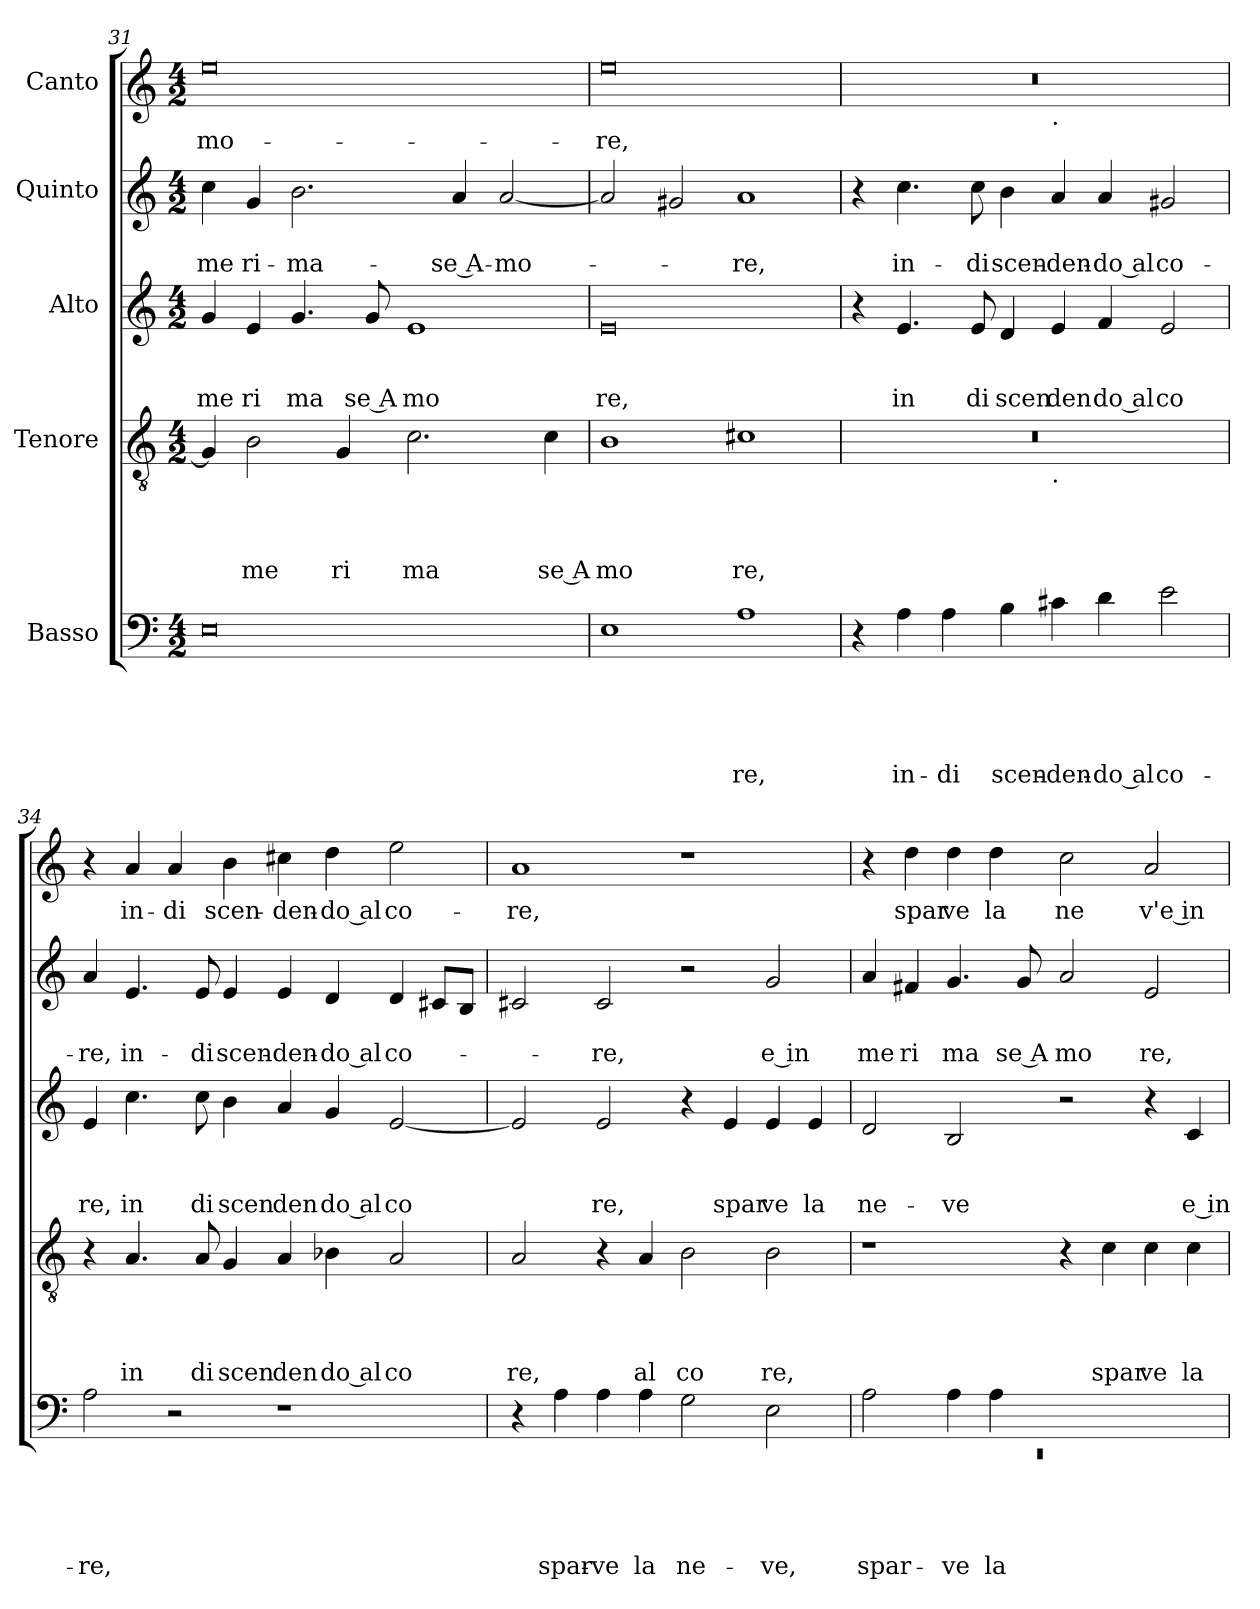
**kern	**text	**text	**text	**text	**text	**kern	**text	**text	**text	**text	**kern	**text	**text	**text	**kern	**text	**text	**kern	**text
*part5	*part5	*part5	*part5	*part5	*part5	*part4	*part4	*part4	*part4	*part4	*part3	*part3	*part3	*part3	*part2	*part2	*part2	*part1	*part1
*staff5	*staff5	*staff5	*staff5	*staff5	*staff5	*staff4	*staff4	*staff4	*staff4	*staff4	*staff3	*staff3	*staff3	*staff3	*staff2	*staff2	*staff2	*staff1	*staff1
*I"Basso	*	*	*	*	*	*I"Tenore	*	*	*	*	*I"Alto	*	*	*	*I"Quinto	*	*	*I"Canto	*
!!LO:LB:g=z
*clefF4	*	*	*	*	*	*clefGv2	*	*	*	*	*clefG2	*	*	*	*clefG2	*	*	*clefG2	*
*k[]	*	*	*	*	*	*k[]	*	*	*	*	*k[]	*	*	*	*k[]	*	*	*k[]	*
*C:	*	*	*	*	*	*C:	*	*	*	*	*C:	*	*	*	*C:	*	*	*C:	*
*M4/2	*	*	*	*	*	*M4/2	*	*	*	*	*M4/2	*	*	*	*M4/2	*	*	*M4/2	*
=31	=31	=31	=31	=31	=31	=31	=31	=31	=31	=31	=31	=31	=31	=31	=31	=31	=31	=31	=31
!	!	!	!	!	!	!	!	!	!	!	!	!	!	!LO:LY:b	!	!	!LO:LY:b	!	!LO:LY:b
0E	.	.	.	.	.	4G/]	.	.	.	.	4g/	.	.	me	4cc\	.	me	0ee	mo-
!	!	!	!	!	!	!	!	!	!	!LO:LY:b	!	!	!	!LO:LY:b	!	!	!LO:LY:b	!	!
.	.	.	.	.	.	2B\	.	.	.	me	4e/	.	.	ri	4g/	.	ri-	.	.
!	!	!	!	!	!	!	!	!	!	!	!	!	!	!LO:LY:b	!	!	!LO:LY:b	!	!
.	.	.	.	.	.	.	.	.	.	.	4.g/	.	.	ma	2.b\	.	-ma-	.	.
!	!	!	!	!	!	!	!	!	!	!LO:LY:b	!	!	!	!	!	!	!	!	!
.	.	.	.	.	.	4G/	.	.	.	ri	.	.	.	.	.	.	.	.	.
!	!	!	!	!	!	!	!	!	!	!	!	!	!	!LO:LY:b:rj	!	!	!	!	!
.	.	.	.	.	.	.	.	.	.	.	8g/	.	.	se A	.	.	.	.	.
!	!	!	!	!	!	!	!	!	!	!LO:LY:b	!	!	!	!LO:LY:b	!	!	!	!	!
.	.	.	.	.	.	2.c\	.	.	.	ma	1e	.	.	mo	.	.	.	.	.
!	!	!	!	!	!	!	!	!	!	!	!	!	!	!	!	!	!LO:LY:b:rj	!	!
.	.	.	.	.	.	.	.	.	.	.	.	.	.	.	4a/	.	-se A-	.	.
!	!	!	!	!	!	!	!	!	!	!	!	!	!	!	!	!	!LO:LY:b	!	!
.	.	.	.	.	.	.	.	.	.	.	.	.	.	.	[<2a/	.	-mo-	.	.
!	!	!	!	!	!	!	!	!	!	!LO:LY:b:rj	!	!	!	!	!	!	!	!	!
.	.	.	.	.	.	4c\	.	.	.	se A	.	.	.	.	.	.	.	.	.
=32	=32	=32	=32	=32	=32	=32	=32	=32	=32	=32	=32	=32	=32	=32	=32	=32	=32	=32	=32
!	!	!	!	!	!	!	!	!	!	!LO:LY:b	!	!	!	!LO:LY:b	!	!	!	!	!LO:LY:b
1E	.	.	.	.	.	1B	.	.	.	mo	0e	.	.	re,	2a/]	.	.	0ee	-re,
.	.	.	.	.	.	.	.	.	.	.	.	.	.	.	2g#X/	.	.	.	.
!	!	!	!	!	!LO:LY:b	!	!	!	!	!LO:LY:b	!	!	!	!	!	!	!LO:LY:b	!	!
1A	.	.	.	.	-re,	1c#X	.	.	.	re,	.	.	.	.	1a	.	-re,	.	.
=33	=33	=33	=33	=33	=33	=33	=33	=33	=33	=33	=33	=33	=33	=33	=33	=33	=33	=33	=33
*	*	*	*	*	*	*^	*	*	*	*	*	*	*	*	*	*	*	*^	*
4r	.	.	.	.	.	0r	1ryy	.	.	.	.	4r	.	.	.	4r	.	.	0r	1ryy	.
!	!	!	!	!	!LO:LY:b	!	!	!	!	!	!	!	!	!	!LO:LY:b	!	!	!LO:LY:b	!	!	!
4A\	.	.	.	.	in-	.	.	.	.	.	.	4.e/	.	.	in	4.cc\	.	in-	.	.	.
!	!	!	!	!	!LO:LY:b	!	!	!	!	!	!	!	!	!	!	!	!	!	!	!	!
4A\	.	.	.	.	-di	.	.	.	.	.	.	.	.	.	.	.	.	.	.	.	.
!	!	!	!	!	!	!	!	!	!	!	!	!	!	!	!LO:LY:b	!	!	!LO:LY:b	!	!	!
.	.	.	.	.	.	.	.	.	.	.	.	8e/	.	.	di	8cc\	.	-di	.	.	.
!	!	!	!	!	!LO:LY:b	!	!	!	!	!	!	!	!	!	!LO:LY:b	!	!	!LO:LY:b	!	!	!
4B\	.	.	.	.	scen-	.	.	.	.	.	.	4d/	.	.	scen	4b\	.	scen-	.	.	.
!	!	!	!	!	!	!	!	!	!	!	!	!	!	!	!	!	!	!	!	!LO:TX:b:t=.	!
!	!	!	!	!	!	!	!LO:TX:b:t=.	!	!	!	!	!	!	!	!	!	!	!	!	!	!
!	!	!	!	!	!LO:LY:b	!	!	!	!	!	!	!	!	!	!LO:LY:b	!	!	!LO:LY:b	!	!	!
4c#X\	.	.	.	.	-den-	.	1ryy	.	.	.	.	4e/	.	.	den	4a/	.	-den-	.	1ryy	.
!	!	!	!	!	!LO:LY:b:rj	!	!	!	!	!	!	!	!	!	!LO:LY:b:rj	!	!	!LO:LY:b:rj	!	!	!
4d\	.	.	.	.	-do al	.	.	.	.	.	.	4f/	.	.	do al	4a/	.	-do al	.	.	.
!	!	!	!	!	!LO:LY:b	!	!	!	!	!	!	!	!	!	!LO:LY:b	!	!	!LO:LY:b	!	!	!
2e\	.	.	.	.	co-	.	.	.	.	.	.	2e/	.	.	co	2g#X/	.	co-	.	.	.
=34	=34	=34	=34	=34	=34	=34	=34	=34	=34	=34	=34	=34	=34	=34	=34	=34	=34	=34	=34	=34	=34
!	!	!	!	!	!LO:LY:b	!	!	!	!	!	!	!	!	!	!LO:LY:b	!	!	!LO:LY:b	!	!	!
*	*	*	*	*	*	*v	*v	*	*	*	*	*	*	*	*	*	*	*	*v	*v	*
2A\	.	.	.	.	-re,	4r	.	.	.	.	4e/	.	.	re,	4a/	.	-re,	4r	.
!	!	!	!	!	!	!	!	!	!	!LO:LY:b	!	!	!	!LO:LY:b	!	!	!LO:LY:b	!	!LO:LY:b
.	.	.	.	.	.	4.A/	.	.	.	in	4.cc\	.	.	in	4.e/	.	in-	4a/	in-
!	!	!	!	!	!	!	!	!	!	!	!	!	!	!	!	!	!	!	!LO:LY:b
2r	.	.	.	.	.	.	.	.	.	.	.	.	.	.	.	.	.	4a/	-di
!	!	!	!	!	!	!	!	!	!	!LO:LY:b	!	!	!	!LO:LY:b	!	!	!LO:LY:b	!	!
.	.	.	.	.	.	8A/	.	.	.	di	8cc\	.	.	di	8e/	.	-di	.	.
!	!	!	!	!	!	!	!	!	!	!LO:LY:b	!	!	!	!LO:LY:b	!	!	!LO:LY:b	!	!LO:LY:b
.	.	.	.	.	.	4G/	.	.	.	scen	4b\	.	.	scen	4e/	.	scen-	4b\	scen-
!	!	!	!	!	!	!	!	!	!	!LO:LY:b	!	!	!	!LO:LY:b	!	!	!LO:LY:b	!	!LO:LY:b
1r	.	.	.	.	.	4A/	.	.	.	den	4a/	.	.	den	4e/	.	-den-	4cc#X\	-den-
!	!	!	!	!	!	!	!	!	!	!LO:LY:b:rj	!	!	!	!LO:LY:b:rj	!	!	!LO:LY:b:rj	!	!LO:LY:b:rj
.	.	.	.	.	.	4B-X\	.	.	.	do al	4g/	.	.	do al	4d/	.	-do al	4dd\	-do al
!	!	!	!	!	!	!	!	!	!	!LO:LY:b	!	!	!	!LO:LY:b	!	!	!LO:LY:b	!	!LO:LY:b
.	.	.	.	.	.	2A/	.	.	.	co	[<2e/	.	.	co	4d/	.	co-	2ee\	co-
.	.	.	.	.	.	.	.	.	.	.	.	.	.	.	8c#X/L	.	.	.	.
.	.	.	.	.	.	.	.	.	.	.	.	.	.	.	8B/J	.	.	.	.
=35	=35	=35	=35	=35	=35	=35	=35	=35	=35	=35	=35	=35	=35	=35	=35	=35	=35	=35	=35
!	!	!	!	!	!	!	!	!	!	!LO:LY:b	!	!	!	!	!	!	!	!	!LO:LY:b
4r	.	.	.	.	.	2A/	.	.	.	re,	2e/]	.	.	.	2c#X/	.	.	1a	-re,
!	!	!	!	!	!LO:LY:b	!	!	!	!	!	!	!	!	!	!	!	!	!	!
4A\	.	.	.	.	spar-	.	.	.	.	.	.	.	.	.	.	.	.	.	.
!	!	!	!	!	!LO:LY:b	!	!	!	!	!	!	!	!	!LO:LY:b	!	!	!LO:LY:b	!	!
4A\	.	.	.	.	-ve	4r	.	.	.	.	2e/	.	.	re,	2c#/	.	-re,	.	.
!	!	!	!	!	!LO:LY:b	!	!	!	!	!LO:LY:b	!	!	!	!	!	!	!	!	!
4A\	.	.	.	.	la	4A/	.	.	.	al	.	.	.	.	.	.	.	.	.
!	!	!	!	!	!LO:LY:b	!	!	!	!	!LO:LY:b	!	!	!	!	!	!	!	!	!
2G\	.	.	.	.	ne-	2B\	.	.	.	co	4r	.	.	.	2r	.	.	1r	.
!	!	!	!	!	!	!	!	!	!	!	!	!	!	!LO:LY:b	!	!	!	!	!
.	.	.	.	.	.	.	.	.	.	.	4e/	.	.	spar	.	.	.	.	.
!	!	!	!	!	!LO:LY:b	!	!	!	!	!LO:LY:b	!	!	!	!LO:LY:b	!	!	!LO:LY:b:rj	!	!
2E\	.	.	.	.	-ve,	2B\	.	.	.	re,	4e/	.	.	ve	2g/	.	e in	.	.
!	!	!	!	!	!	!	!	!	!	!	!	!	!	!LO:LY:b	!	!	!	!	!
.	.	.	.	.	.	.	.	.	.	.	4e/	.	.	la	.	.	.	.	.
!!LO:LB:g=z
=36	=36	=36	=36	=36	=36	=36	=36	=36	=36	=36	=36	=36	=36	=36	=36	=36	=36	=36	=36
*^	*	*	*	*	*	*	*	*	*	*	*	*	*	*	*	*	*	*	*
!	!LO:N:vis=1	!	!	!	!	!LO:LY:b	!	!	!	!	!	!	!	!	!LO:LY:b	!	!	!LO:LY:b	!	!
*	*^	*	*	*	*	*	*	*	*	*	*	*	*	*	*	*	*	*	*	*
0ryy	0rEE	2A\	.	.	.	.	spar-	1r	.	.	.	.	2d/	.	.	ne-	4a/	.	me	4r	.
!	!	!	!	!	!	!	!	!	!	!	!	!	!	!	!	!	!	!	!LO:LY:b	!	!LO:LY:b
.	.	.	.	.	.	.	.	.	.	.	.	.	.	.	.	.	4f#X/	.	ri	4dd\	spar
!	!	!	!	!	!	!	!LO:LY:b	!	!	!	!	!	!	!	!	!LO:LY:b	!	!	!LO:LY:b	!	!LO:LY:b
.	.	4A\	.	.	.	.	-ve	.	.	.	.	.	2B/	.	.	-ve	4.g/	.	ma	4dd\	ve
!	!	!	!	!	!	!	!LO:LY:b	!	!	!	!	!	!	!	!	!	!	!	!	!	!LO:LY:b
.	.	4A\	.	.	.	.	la	.	.	.	.	.	.	.	.	.	.	.	.	4dd\	la
!	!	!	!	!	!	!	!	!	!	!	!	!	!	!	!	!	!	!	!LO:LY:b:rj	!	!
.	.	.	.	.	.	.	.	.	.	.	.	.	.	.	.	.	8g/	.	se A	.	.
!	!	!	!	!	!	!	!	!	!	!	!	!	!	!	!	!	!	!	!LO:LY:b	!	!LO:LY:b
.	.	1ryy	.	.	.	.	.	4r	.	.	.	.	2r	.	.	.	2a/	.	mo	2cc\	ne
!	!	!	!	!	!	!	!	!	!	!	!	!LO:LY:b	!	!	!	!	!	!	!	!	!
.	.	.	.	.	.	.	.	4c\	.	.	.	spar	.	.	.	.	.	.	.	.	.
!	!	!	!	!	!	!	!	!	!	!	!	!LO:LY:b	!	!	!	!	!	!	!LO:LY:b	!	!LO:LY:b:rj
.	.	.	.	.	.	.	.	4c\	.	.	.	ve	4r	.	.	.	2e/	.	re,	2a/	v'e in
!	!	!	!	!	!	!	!	!	!	!	!	!LO:LY:b	!	!	!	!LO:LY:b:rj	!	!	!	!	!
.	.	.	.	.	.	.	.	4c\	.	.	.	la	4c/	.	.	e in	.	.	.	.	.
*v	*v	*v	*	*	*	*	*	*	*	*	*	*	*	*	*	*	*	*	*	*	*
=	=	=	=	=	=	=	=	=	=	=	=	=	=	=	=	=	=	=	=
*-	*-	*-	*-	*-	*-	*-	*-	*-	*-	*-	*-	*-	*-	*-	*-	*-	*-	*-	*-
